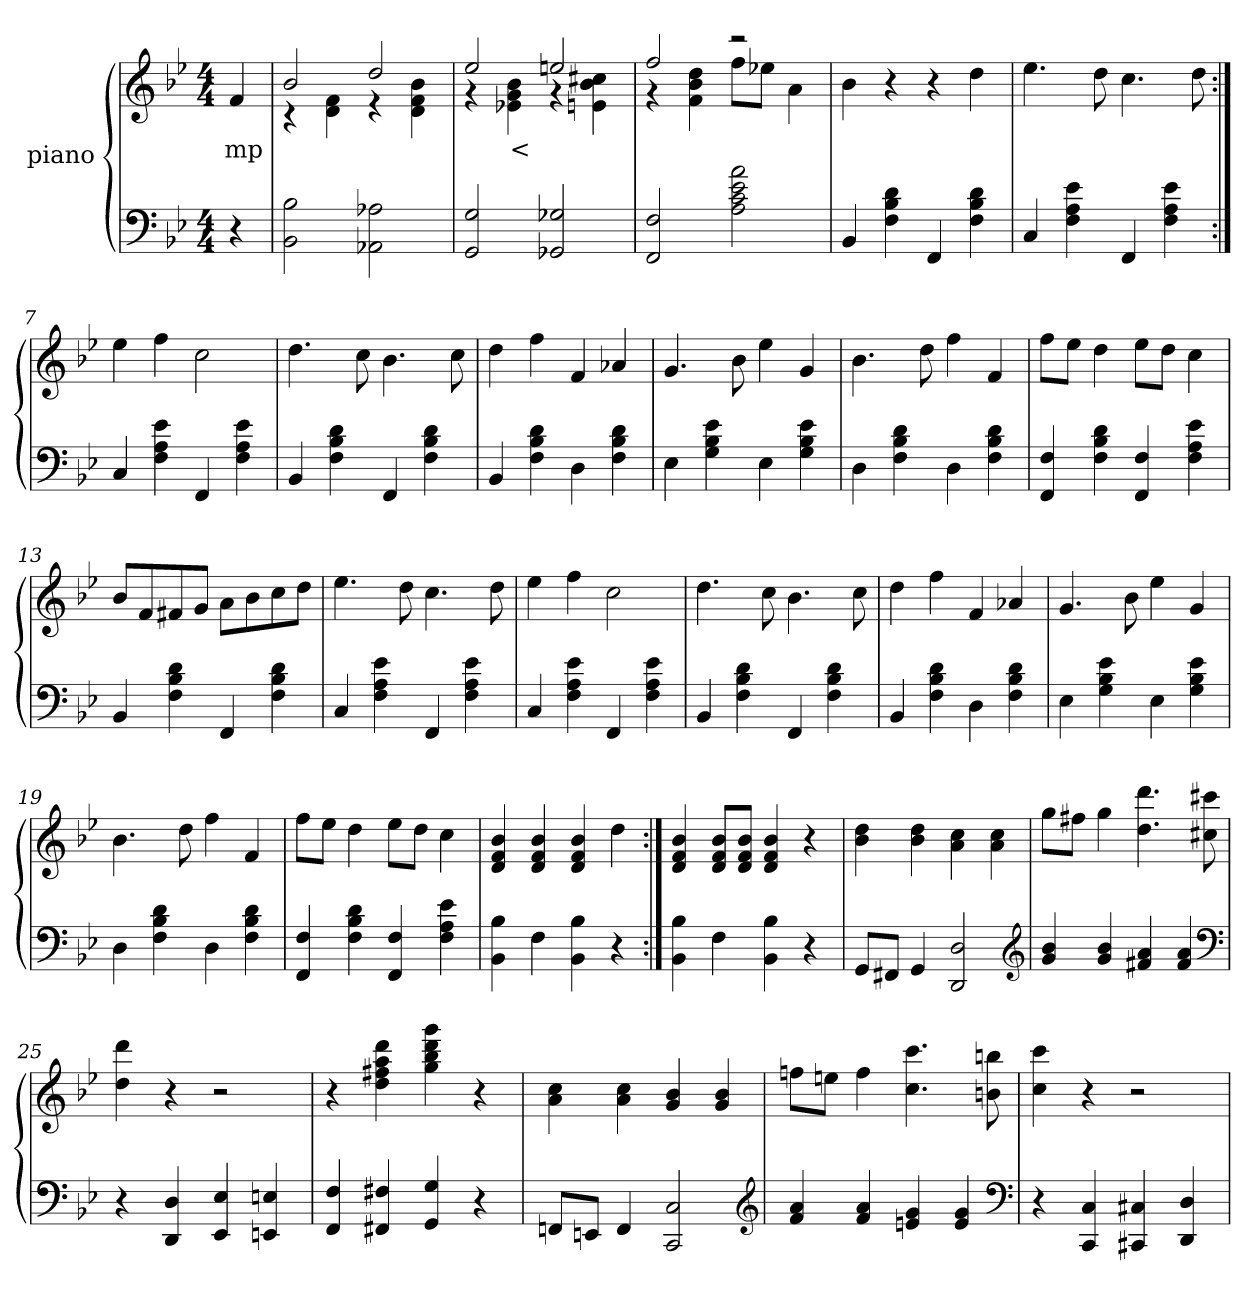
**kern	**kern	**text
*part2	*part1	*part1
*staff2	*staff1	*staff1
*I"piano	*I"piano	*
*clefF4	*clefG2	*
*k[b-e-]	*k[b-e-]	*
*M4/4	*M4/4	*
=1	=1	=1
4r	4f	mp
=2	=2	=2
*	*^	*
2B- 2BB-	2b-	4r	.
.	.	4f 4d	.
2A-X 2AA-X	2dd	4r	.
.	.	4b- 4f 4d	.
=3	=3	=3	=3
2G 2GG	2ee-	4r	.
.	.	4b- 4g 4e-X	<
2G-X 2GG-X	2een	4r	.
.	.	4cc#X 4b- 4en	.
=4	=4	=4	=4
2F 2FF	2ff	4r	.
.	.	4dd 4b- 4f	.
2a 2e- 2c 2A	2r	8ffL	.
.	.	8ee-XJ	.
.	.	4a	.
*	*v	*v	*
=5	=5	=5
4BB-	4b-	.
4d 4B- 4F	4r	.
4FF	4r	.
4d 4B- 4F	4dd	.
=6	=6	=6
4C	4.ee-	.
4e- 4A 4F	.	.
.	8dd	.
4FF	4.cc	.
4e- 4A 4F	.	.
.	8dd	.
=7:|!	=7:|!	=7:|!
4C	4ee-	.
4e- 4A 4F	4ff	.
4FF	2cc	.
4e- 4A 4F	.	.
=8	=8	=8
4BB-	4.dd	.
4d 4B- 4F	.	.
.	8cc	.
4FF	4.b-	.
4d 4B- 4F	.	.
.	8cc	.
=9	=9	=9
4BB-	4dd	.
4d 4B- 4F	4ff	.
4D	4f	.
4d 4B- 4F	4a-X	.
=10	=10	=10
4E-	4.g	.
4e- 4B- 4G	.	.
.	8b-	.
4E-	4ee-	.
4e- 4B- 4G	4g	.
=11	=11	=11
4D	4.b-	.
4d 4B- 4F	.	.
.	8dd	.
4D	4ff	.
4d 4B- 4F	4f	.
=12	=12	=12
4F 4FF	8ffL	.
.	8ee-J	.
4d 4B- 4F	4dd	.
4F 4FF	8ee-L	.
.	8ddJ	.
4e- 4A 4F	4cc	.
=13	=13	=13
4BB-	8b-L	.
.	8f	.
4d 4B- 4F	8f#X	.
.	8gJ	.
4FF	8aL	.
.	8b-	.
4d 4B- 4F	8cc	.
.	8ddJ	.
=14	=14	=14
4C	4.ee-	.
4e- 4A 4F	.	.
.	8dd	.
4FF	4.cc	.
4e- 4A 4F	.	.
.	8dd	.
=15	=15	=15
4C	4ee-	.
4e- 4A 4F	4ff	.
4FF	2cc	.
4e- 4A 4F	.	.
=16	=16	=16
4BB-	4.dd	.
4d 4B- 4F	.	.
.	8cc	.
4FF	4.b-	.
4d 4B- 4F	.	.
.	8cc	.
=17	=17	=17
4BB-	4dd	.
4d 4B- 4F	4ff	.
4D	4f	.
4d 4B- 4F	4a-X	.
=18	=18	=18
4E-	4.g	.
4e- 4B- 4G	.	.
.	8b-	.
4E-	4ee-	.
4e- 4B- 4G	4g	.
=19	=19	=19
4D	4.b-	.
4d 4B- 4F	.	.
.	8dd	.
4D	4ff	.
4d 4B- 4F	4f	.
=20	=20	=20
4F 4FF	8ffL	.
.	8ee-J	.
4d 4B- 4F	4dd	.
4F 4FF	8ee-L	.
.	8ddJ	.
4e- 4A 4F	4cc	.
=21	=21	=21
4B- 4BB-	4b- 4f 4d	.
4F	4b- 4f 4d	.
4B- 4BB-	4b- 4f 4d	.
4r	4dd	.
=22:|!	=22:|!	=22:|!
4B- 4BB-	4b- 4f 4d	.
4F	8b- 8f 8dL	.
.	8b- 8f 8dJ	.
4B- 4BB-	4b- 4f 4d	.
4r	4r	.
=23	=23	=23
8GGL	4dd 4b-	.
8FF#XJ	.	.
4GG	4dd 4b-	.
2D 2DD	4cc 4a	.
.	4cc 4a	.
*clefG2	*	*
=24	=24	=24
4b- 4g	8ggL	.
.	8ff#XJ	.
4b- 4g	4gg	.
4a 4f#X	4.ddd 4.dd	.
4a 4f#	.	.
.	8ccc#X 8cc#X	.
*clefF4	*	*
=25	=25	=25
4r	4ddd 4dd	.
4D 4DD	4r	.
4E- 4EE-	2r	.
4En 4EEn	.	.
=26	=26	=26
4F 4FF	4r	.
4F#X 4FF#X	4ddd 4aa 4ff#X 4dd	.
4G 4GG	4ggg 4ddd 4bb- 4gg	.
4r	4r	.
=27	=27	=27
8FFnL	4cc 4a	.
8EEnJ	.	.
4FF	4cc 4a	.
2C 2CC	4b- 4g	.
.	4b- 4g	.
*clefG2	*	*
=28	=28	=28
4a 4f	8ffnL	.
.	8eenJ	.
4a 4f	4ff	.
4g 4en	4.ccc 4.cc	.
4g 4e	.	.
.	8bbn 8bn	.
*clefF4	*	*
=29	=29	=29
4r	4ccc 4cc	.
4C 4CC	4r	.
4C#X 4CC#X	2r	.
4D 4DD	.	.
=	=	=
*-	*-	*-
